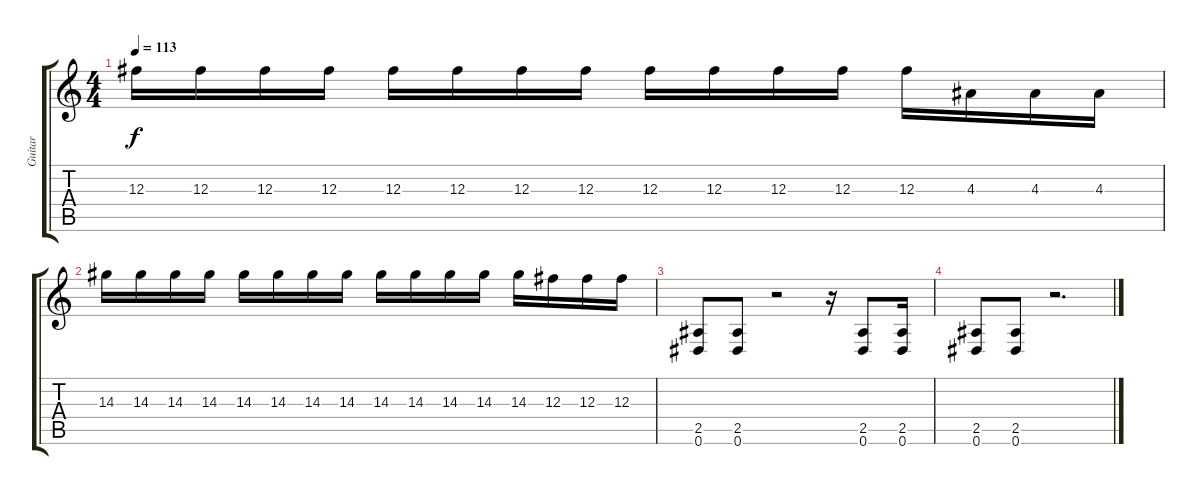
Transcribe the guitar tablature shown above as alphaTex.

\track ("Guitar" "Guitar") {instrument distortionguitar}
\staff {score tabs}
\tuning (Eb4 Bb3 Gb3 Db3 Ab2 Eb2) {hide}
\ts (4 4)
\tempo 113
\clef g2
\ks c
12.3.16{dy f} 12.3.16 12.3.16 12.3.16 12.3.16 12.3.16 12.3.16 12.3.16 12.3.16 12.3.16 12.3.16 12.3.16 12.3.16 4.3.16 4.3.16 4.3.16 |
14.3.16 14.3.16 14.3.16 14.3.16 14.3.16 14.3.16 14.3.16 14.3.16 14.3.16 14.3.16 14.3.16 14.3.16 14.3.16 12.3.16 12.3.16 12.3.16 |
(2.5 0.6).8 (2.5 0.6).8 r.2 r.16 (2.5 0.6).8 (2.5 0.6).16 |
(2.5 0.6).8 (2.5 0.6).8 r.2{d}
